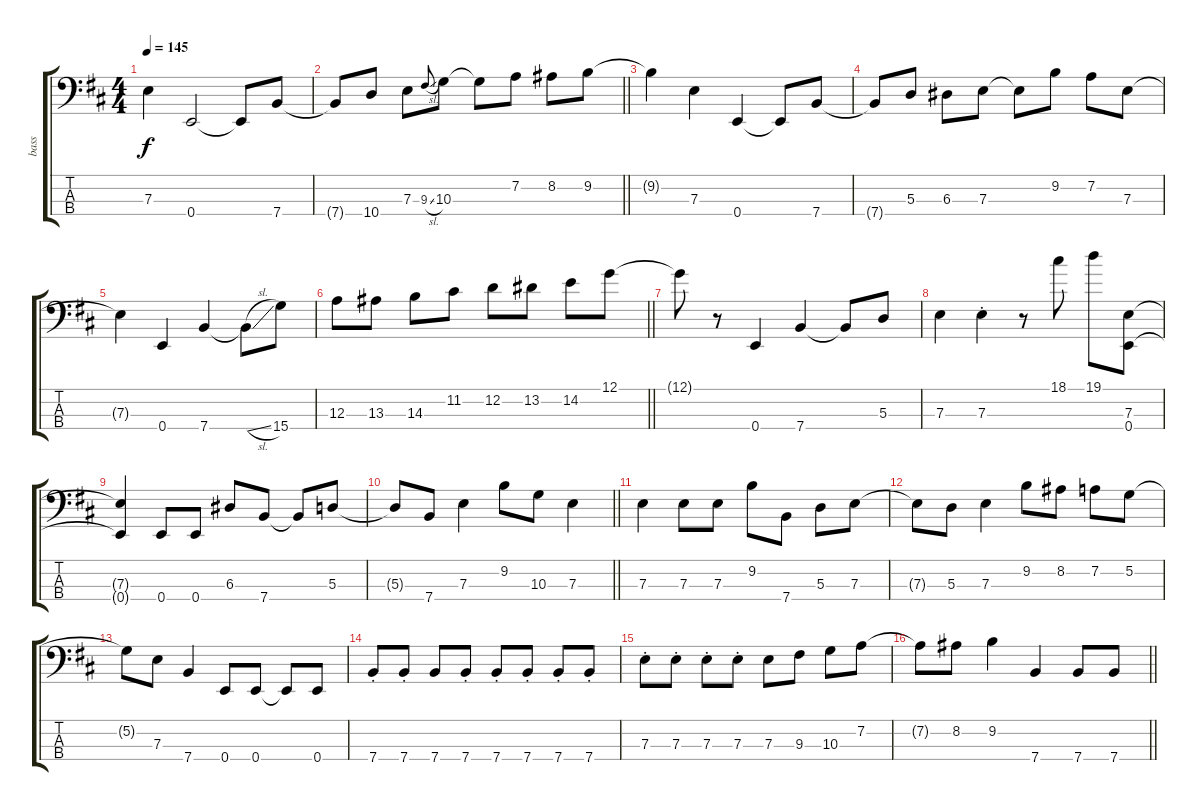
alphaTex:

\track ("bass" "bass") {instrument electricbassfinger}
\staff {score tabs}
\tuning (G2 D2 A1 E1) {hide}
\ts (4 4)
\tempo 145
\clef f4
\ks d
7.3{t}.4{dy f} 0.4.2 0.4{t}.8 7.4.8 |
\barLineRight lightlight
7.4{t}.8 10.4.8 7.3.8 9.3{sl}.8{gr onbeat} 10.3.8 10.3{t}.8 7.2.8 8.2.8 9.2.8 |
9.2{t}.4 7.3.4 0.4.4 0.4{t}.8 7.4.8 |
7.4{t}.8 5.3.8 6.3.8 7.3.8 7.3{t}.8 9.2.8 7.2.8 7.3.8 |
7.3{t}.4 0.4.4 7.4.4 7.4{sl t}.8 15.4.8 |
\barLineRight lightlight
12.3.8 13.3.8 14.3.8 11.2.8 12.2.8 13.2.8 14.2.8 12.1.8 |
12.1{t}.8 r.8 0.4.4 7.4.4 7.4{t}.8 5.3.8 |
7.3.4 7.3{st}.4 r.8 18.1.8 19.1.8 (7.3 0.4).8 |
(7.3{t} 0.4{t}).4 0.4.8 0.4.8 6.3.8 7.4.8 7.4{t}.8 5.3.8 |
\barLineRight lightlight
5.3{t}.8 7.4.8 7.3.4 9.2.8 10.3.8 7.3.4 |
7.3.4 7.3.8 7.3.8 9.2.8 7.4.8 5.3.8 7.3.8 |
7.3{t}.8 5.3.8 7.3.4 9.2.8 8.2.8 7.2.8 5.2.8 |
5.2{t}.8 7.3.8 7.4.4 0.4.8 0.4.8 0.4{t}.8 0.4.8 |
7.4{st}.8 7.4{st}.8 7.4.8 7.4{st}.8 7.4{st}.8 7.4{st}.8 7.4{st}.8 7.4{st}.8 |
7.3{st}.8 7.3{st}.8 7.3{st}.8 7.3{st}.8 7.3.8 9.3.8 10.3.8 7.2.8 |
\barLineRight lightlight
7.2{t}.8 8.2.8 9.2.4 7.4.4 7.4.8 7.4.8
